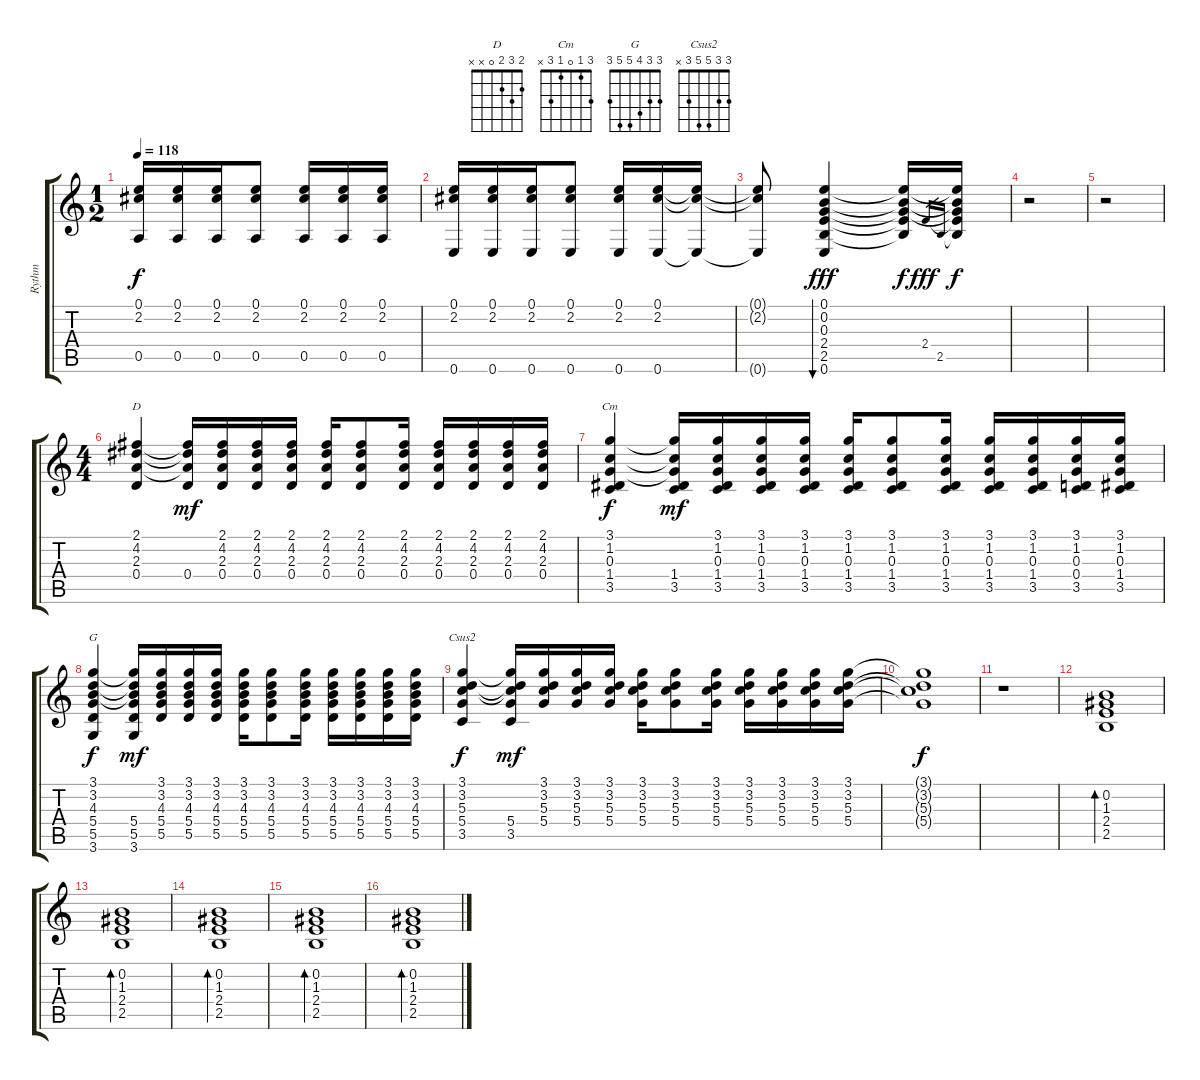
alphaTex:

\track ("Rythm" "Rythm") {instrument acousticguitarsteel}
\staff {score tabs}
\tuning (E4 B3 G3 D3 A2 E2) {hide}
\chord ("D" 2 3 2 0 x x)
\chord ("Cm" 3 1 0 1 3 x)
\chord ("G" 3 3 4 5 5 3)
\chord ("Csus2" 3 3 5 5 3 x)
\ts (1 2)
\tempo 118
\clef g2
\ks c
(0.1 2.2 0.5).16{dy f} (0.1 2.2 0.5).16 (0.1 2.2 0.5).16 (0.1 2.2 0.5).8 (0.1 2.2 0.5).16 (0.1 2.2 0.5).16 (0.1 2.2 0.5).16 |
(0.1 2.2 0.6).16 (0.1 2.2 0.6).16 (0.1 2.2 0.6).16 (0.1 2.2 0.6).8 (0.1 2.2 0.6).16 (0.1 2.2 0.6).16 (0.1{t} 2.2{t} 0.6{t}).16 |
(0.1{t} 2.2{t} 0.6{t}).8 (0.1 0.2 0.3 2.4 2.5 0.6).4{bu 480 dy fff} (0.1{t} 0.2{t} 0.3{t} 2.4{t} 2.5{t}).16{dy f} 2.4.16{gr dy fff} 2.5.16{gr} (0.1{t} 0.2{t} 0.3{t} 2.4{t} 2.5{t}).16{dy f} |
r.2 |
r.2 |
\ts (4 4)
(2.1 4.2 2.3 0.4).4{ch "D"} (2.1{t} 4.2{t} 2.3{t} 0.4).16{dy mf} (2.1 4.2 2.3 0.4).16 (2.1 4.2 2.3 0.4).16 (2.1 4.2 2.3 0.4).16 (2.1 4.2 2.3 0.4).16 (2.1 4.2 2.3 0.4).8 (2.1 4.2 2.3 0.4).16 (2.1 4.2 2.3 0.4).16 (2.1 4.2 2.3 0.4).16 (2.1 4.2 2.3 0.4).16 (2.1 4.2 2.3 0.4).16 |
(3.1 1.2 0.3 1.4 3.5).4{ch "Cm" dy f} (3.1{t} 1.2{t} 0.3{t} 1.4 3.5).16{dy mf} (3.1 1.2 0.3 1.4 3.5).16 (3.1 1.2 0.3 1.4 3.5).16 (3.1 1.2 0.3 1.4 3.5).16 (3.1 1.2 0.3 1.4 3.5).16 (3.1 1.2 0.3 1.4 3.5).8 (3.1 1.2 0.3 1.4 3.5).16 (3.1 1.2 0.3 1.4 3.5).16 (3.1 1.2 0.3 1.4 3.5).16 (3.1 1.2 0.3 0.4 3.5).16 (3.1 1.2 0.3 1.4 3.5).16 |
(3.1 3.2 4.3 5.4 5.5 3.6).4{ch "G" dy f} (3.1{t} 3.2{t} 4.3{t} 5.4 5.5 3.6).16{dy mf} (3.1 3.2 4.3 5.4 5.5).16 (3.1 3.2 4.3 5.4 5.5).16 (3.1 3.2 4.3 5.4 5.5).16 (3.1 3.2 4.3 5.4 5.5).16 (3.1 3.2 4.3 5.4 5.5).8 (3.1 3.2 4.3 5.4 5.5).16 (3.1 3.2 4.3 5.4 5.5).16 (3.1 3.2 4.3 5.4 5.5).16 (3.1 3.2 4.3 5.4 5.5).16 (3.1 3.2 4.3 5.4 5.5).16 |
(3.1 3.2 5.3 5.4 3.5).4{ch "Csus2" dy f} (3.1{t} 3.2{t} 5.3{t} 5.4 3.5).16{dy mf} (3.1 3.2 5.3 5.4).16 (3.1 3.2 5.3 5.4).16 (3.1 3.2 5.3 5.4).16 (3.1 3.2 5.3 5.4).16 (3.1 3.2 5.3 5.4).8 (3.1 3.2 5.3 5.4).16 (3.1 3.2 5.3 5.4).16 (3.1 3.2 5.3 5.4).16 (3.1 3.2 5.3 5.4).16 (3.1 3.2 5.3 5.4).16 |
(3.1{t} 3.2{t} 5.3{t} 5.4{t}).1{dy f} |
r.1 |
(0.2 1.3 2.4 2.5).1{bd 480} |
(0.2 1.3 2.4 2.5).1{bd 480} |
(0.2 1.3 2.4 2.5).1{bd 480} |
(0.2 1.3 2.4 2.5).1{bd 480} |
(0.2 1.3 2.4 2.5).1{bd 480}
